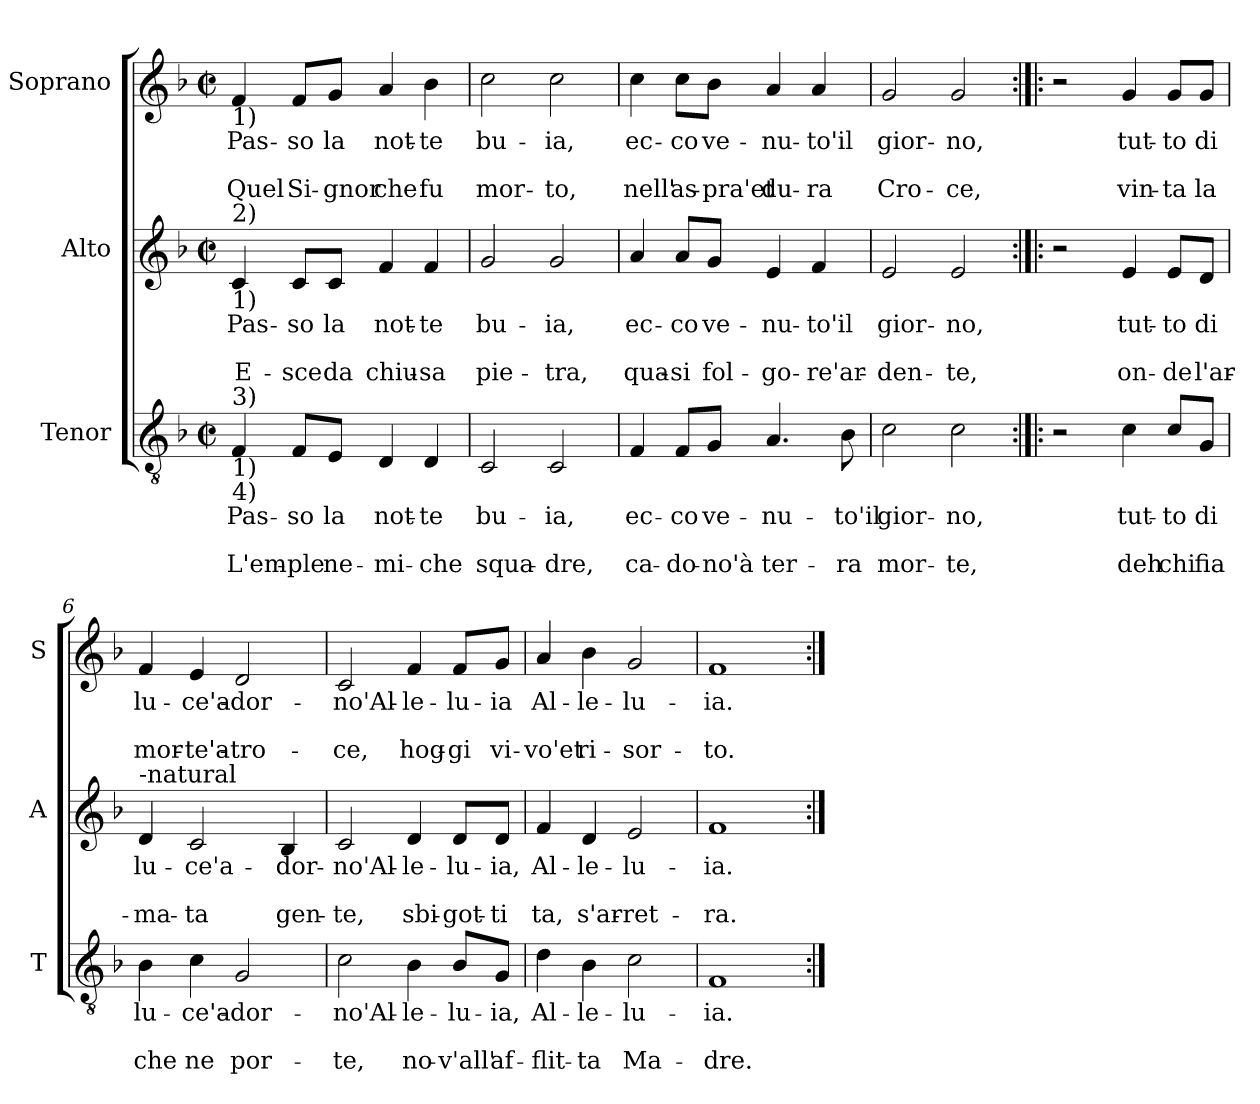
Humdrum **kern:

**kern	**text	**text	**text	**kern	**text	**text	**text	**kern	**text	**text	**text
*part3	*part3	*part3	*part3	*part2	*part2	*part2	*part2	*part1	*part1	*part1	*part1
*staff3	*staff3	*staff3	*staff3	*staff2	*staff2	*staff2	*staff2	*staff1	*staff1	*staff1	*staff1
*I"Tenor	*	*	*	*I"Alto	*	*	*	*I"Soprano	*	*	*
*I'T	*	*	*	*I'A	*	*	*	*I'S	*	*	*
*clefGv2	*	*	*	*clefG2	*	*	*	*clefG2	*	*	*
*k[b-]	*	*	*	*k[b-]	*	*	*	*k[b-]	*	*	*
*F:	*	*	*	*F:	*	*	*	*F:	*	*	*
*M2/2	*	*	*	*M2/2	*	*	*	*M2/2	*	*	*
*met(c|)	*	*	*	*met(c|)	*	*	*	*met(c|)	*	*	*
=1	=1	=1	=1	=1	=1	=1	=1	=1	=1	=1	=1
!	!	!	!	!	!	!	!	!LO:TX:b:t=1)	!	!	!
!	!	!	!	!LO:TX:a:t=2)	!	!	!	!	!	!	!
!	!	!	!	!LO:TX:b:t=1)	!	!	!	!	!	!	!
!LO:TX:a:t=3)	!	!	!	!	!	!	!	!	!	!	!
!LO:TX:b:t=1)	!	!	!	!	!	!	!	!	!	!	!
!LO:TX:b:t=4)	!	!	!	!	!	!	!	!	!	!	!
!	!LO:LY:b	!	!LO:LY:b	!	!LO:LY:b	!	!LO:LY:b	!	!LO:LY:b	!	!LO:LY:b
4F/	Pas-	.	L'em-	4c/	Pas-	.	E-	4f/	Pas-	.	Quel
!	!LO:LY:b	!	!LO:LY:b	!	!LO:LY:b	!	!LO:LY:b	!	!LO:LY:b	!	!LO:LY:b
8F/L	-so	.	-ple	8c/L	-so	.	-sce	8f/L	-so	.	Si-
!	!LO:LY:b	!	!LO:LY:b	!	!LO:LY:b	!	!LO:LY:b	!	!LO:LY:b	!	!LO:LY:b
8E/J	la	.	ne-	8c/J	la	.	da	8g/J	la	.	-gnor
!	!LO:LY:b	!	!LO:LY:b	!	!LO:LY:b	!	!LO:LY:b	!	!LO:LY:b	!	!LO:LY:b
4D/	not-	.	-mi-	4f/	not-	.	chiu-	4a/	not-	.	che
!	!LO:LY:b	!	!LO:LY:b	!	!LO:LY:b	!	!LO:LY:b	!	!LO:LY:b	!	!LO:LY:b
4D/	-te	.	-che	4f/	-te	.	-sa	4b-\	-te	.	fu
=2	=2	=2	=2	=2	=2	=2	=2	=2	=2	=2	=2
!	!LO:LY:b	!	!LO:LY:b	!	!LO:LY:b	!	!LO:LY:b	!	!LO:LY:b	!	!LO:LY:b
2C/	bu-	.	squa-	2g/	bu-	.	pie-	2cc\	bu-	.	mor-
!	!LO:LY:b	!	!LO:LY:b	!	!LO:LY:b	!	!LO:LY:b	!	!LO:LY:b	!	!LO:LY:b
2C/	-ia,	.	-dre,	2g/	-ia,	.	-tra,	2cc\	-ia,	.	-to,
=3	=3	=3	=3	=3	=3	=3	=3	=3	=3	=3	=3
!	!LO:LY:b	!	!LO:LY:b	!	!LO:LY:b	!	!LO:LY:b	!	!LO:LY:b	!	!LO:LY:b
4F/	ec-	.	ca-	4a/	ec-	.	qua-	4cc\	ec-	.	nell'
!	!LO:LY:b	!	!LO:LY:b	!	!LO:LY:b	!	!LO:LY:b	!	!LO:LY:b	!	!LO:LY:b
8F/L	-co	.	-do-	8a/L	-co	.	-si	8cc\L	-co	.	as-
!	!LO:LY:b	!	!LO:LY:b	!	!LO:LY:b	!	!LO:LY:b	!	!LO:LY:b	!	!LO:LY:b
8G/J	ve-	.	-no'à	8g/J	ve-	.	fol-	8b-\J	ve-	.	-pra'et
!	!LO:LY:b	!	!LO:LY:b	!	!LO:LY:b	!	!LO:LY:b	!	!LO:LY:b	!	!LO:LY:b
4.A/	-nu-	.	ter-	4e/	-nu-	.	-go-	4a/	-nu-	.	du-
!	!	!	!	!	!LO:LY:b	!	!LO:LY:b	!	!LO:LY:b	!	!LO:LY:b
.	.	.	.	4f/	-to'il	.	-re'ar-	4a/	-to'il	.	-ra
!	!LO:LY:b	!	!LO:LY:b	!	!	!	!	!	!	!	!
8B-\	-to'il	.	-ra	.	.	.	.	.	.	.	.
=4	=4	=4	=4	=4	=4	=4	=4	=4	=4	=4	=4
!	!LO:LY:b	!	!LO:LY:b	!	!LO:LY:b	!	!LO:LY:b	!	!LO:LY:b	!	!LO:LY:b
2c\	gior-	.	mor-	2e/	gior-	.	-den-	2g/	gior-	.	Cro-
!	!LO:LY:b	!	!LO:LY:b	!	!LO:LY:b	!	!LO:LY:b	!	!LO:LY:b	!	!LO:LY:b
2c\	-no,	.	-te,	2e/	-no,	.	-te,	2g/	-no,	.	-ce,
!!LO:LB:g=z
=5:|!|:	=5:|!|:	=5:|!|:	=5:|!|:	=5:|!|:	=5:|!|:	=5:|!|:	=5:|!|:	=5:|!|:	=5:|!|:	=5:|!|:	=5:|!|:
2r	.	.	.	2r	.	.	.	2r	.	.	.
!	!LO:LY:b	!	!LO:LY:b	!	!LO:LY:b	!	!LO:LY:b	!	!LO:LY:b	!	!LO:LY:b
4c\	tut-	.	deh	4e/	tut-	.	on-	4g/	tut-	.	vin-
!	!LO:LY:b	!	!LO:LY:b	!	!LO:LY:b	!	!LO:LY:b	!	!LO:LY:b	!	!LO:LY:b
8c/L	-to	.	chi	8e/L	-to	.	-de	8g/L	-to	.	-ta
!	!LO:LY:b	!	!LO:LY:b	!	!LO:LY:b	!	!LO:LY:b	!	!LO:LY:b	!	!LO:LY:b
8G/J	di	.	fia	8d/J	di	.	l'ar-	8g/J	di	.	la
=6	=6	=6	=6	=6	=6	=6	=6	=6	=6	=6	=6
!	!	!	!	!LO:TX:a:t=-natural	!	!	!	!	!	!	!
!	!LO:LY:b	!	!LO:LY:b	!	!LO:LY:b	!	!LO:LY:b	!	!LO:LY:b	!	!LO:LY:b
4B-\	lu-	.	che	4d/	lu-	.	-ma-	4f/	lu-	.	mor-
!	!LO:LY:b	!	!LO:LY:b	!	!LO:LY:b	!	!LO:LY:b	!	!LO:LY:b	!	!LO:LY:b
4c\	-ce'a-	.	ne	2c/	-ce'a-	.	-ta	4e/	-ce'a-	.	-te'a-
!	!LO:LY:b	!	!LO:LY:b	!	!	!	!	!	!LO:LY:b	!	!LO:LY:b
2G/	-dor-	.	por-	.	.	.	.	2d/	-dor-	.	-tro-
!	!	!	!	!	!LO:LY:b	!	!LO:LY:b	!	!	!	!
.	.	.	.	4B-/	-dor-	.	gen-	.	.	.	.
=7	=7	=7	=7	=7	=7	=7	=7	=7	=7	=7	=7
!	!LO:LY:b	!	!LO:LY:b	!	!LO:LY:b	!	!LO:LY:b	!	!LO:LY:b	!	!LO:LY:b
2c\	-no'Al-	.	-te,	2c/	-no'Al-	.	-te,	2c/	-no'Al-	.	-ce,
!	!LO:LY:b	!	!LO:LY:b	!	!LO:LY:b	!	!LO:LY:b	!	!LO:LY:b	!	!LO:LY:b
4B-\	-le-	.	no-	4d/	-le-	.	sbi-	4f/	-le-	.	hog-
!	!LO:LY:b	!	!LO:LY:b	!	!LO:LY:b	!	!LO:LY:b	!	!LO:LY:b	!	!LO:LY:b
8B-/L	-lu-	.	-v'all'	8d/L	-lu-	.	-got-	8f/L	-lu-	.	-gi
!	!LO:LY:b	!	!LO:LY:b	!	!LO:LY:b	!	!LO:LY:b	!	!LO:LY:b	!	!LO:LY:b
8G/J	-ia,	.	af-	8d/J	-ia,	.	-ti	8g/J	-ia	.	vi-
=8	=8	=8	=8	=8	=8	=8	=8	=8	=8	=8	=8
!	!LO:LY:b	!	!LO:LY:b	!	!LO:LY:b	!	!LO:LY:b	!	!LO:LY:b	!	!LO:LY:b
4d\	Al-	.	-flit-	4f/	Al-	.	ta,	4a/	Al-	.	-vo'et
!	!LO:LY:b	!	!LO:LY:b	!	!LO:LY:b	!	!LO:LY:b	!	!LO:LY:b	!	!LO:LY:b
4B-\	-le-	.	-ta	4d/	-le-	.	s'ar-	4b-\	-le-	.	ri-
!	!LO:LY:b	!	!LO:LY:b	!	!LO:LY:b	!	!LO:LY:b	!	!LO:LY:b	!	!LO:LY:b
2c\	-lu-	.	Ma-	2e/	-lu-	.	-ret-	2g/	-lu-	.	-sor-
=9	=9	=9	=9	=9	=9	=9	=9	=9	=9	=9	=9
!	!LO:LY:b	!	!LO:LY:b	!	!LO:LY:b	!	!LO:LY:b	!	!LO:LY:b	!	!LO:LY:b
1F	-ia.	.	-dre.	1f	-ia.	.	-ra.	1f	-ia.	.	-to.
=:|!	=:|!	=:|!	=:|!	=:|!	=:|!	=:|!	=:|!	=:|!	=:|!	=:|!	=:|!
*-	*-	*-	*-	*-	*-	*-	*-	*-	*-	*-	*-
